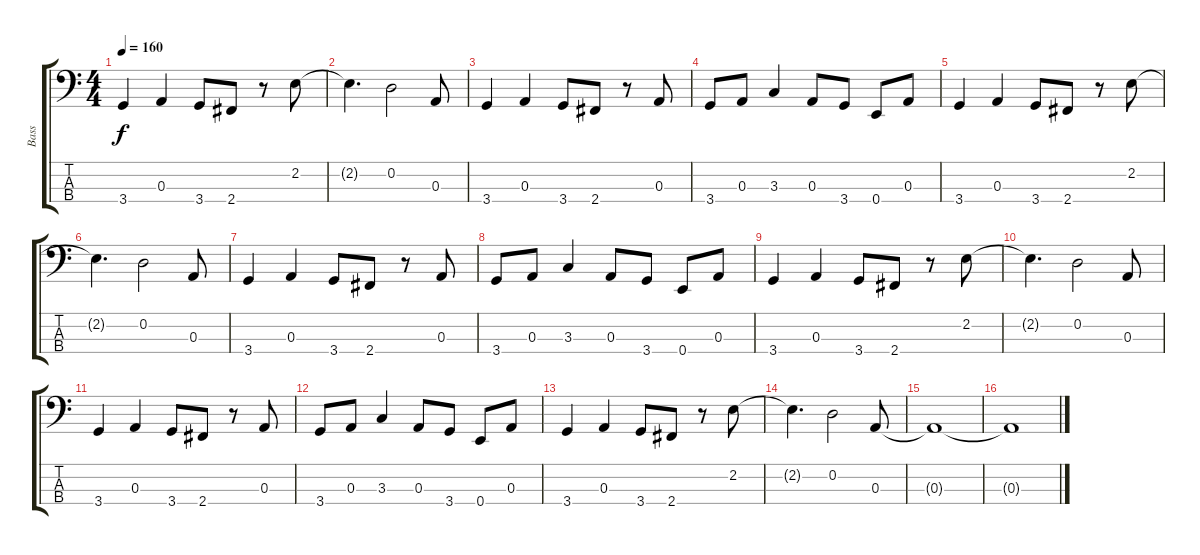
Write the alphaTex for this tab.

\track ("Bass" "Bass") {instrument electricbassfinger}
\staff {score tabs}
\tuning (G2 D2 A1 E1) {hide}
\ts (4 4)
\tempo 160
\clef f4
\ks c
3.4.4{dy f} 0.3.4 3.4.8 2.4.8 r.8 2.2.8 |
2.2{t}.4{d} 0.2.2 0.3.8 |
3.4.4 0.3.4 3.4.8 2.4.8 r.8 0.3.8 |
3.4.8 0.3.8 3.3.4 0.3.8 3.4.8 0.4.8 0.3.8 |
3.4.4 0.3.4 3.4.8 2.4.8 r.8 2.2.8 |
2.2{t}.4{d} 0.2.2 0.3.8 |
3.4.4 0.3.4 3.4.8 2.4.8 r.8 0.3.8 |
3.4.8 0.3.8 3.3.4 0.3.8 3.4.8 0.4.8 0.3.8 |
3.4.4 0.3.4 3.4.8 2.4.8 r.8 2.2.8 |
2.2{t}.4{d} 0.2.2 0.3.8 |
3.4.4 0.3.4 3.4.8 2.4.8 r.8 0.3.8 |
3.4.8 0.3.8 3.3.4 0.3.8 3.4.8 0.4.8 0.3.8 |
3.4.4 0.3.4 3.4.8 2.4.8 r.8 2.2.8 |
2.2{t}.4{d} 0.2.2 0.3.8 |
0.3{t}.1 |
0.3{t}.1
